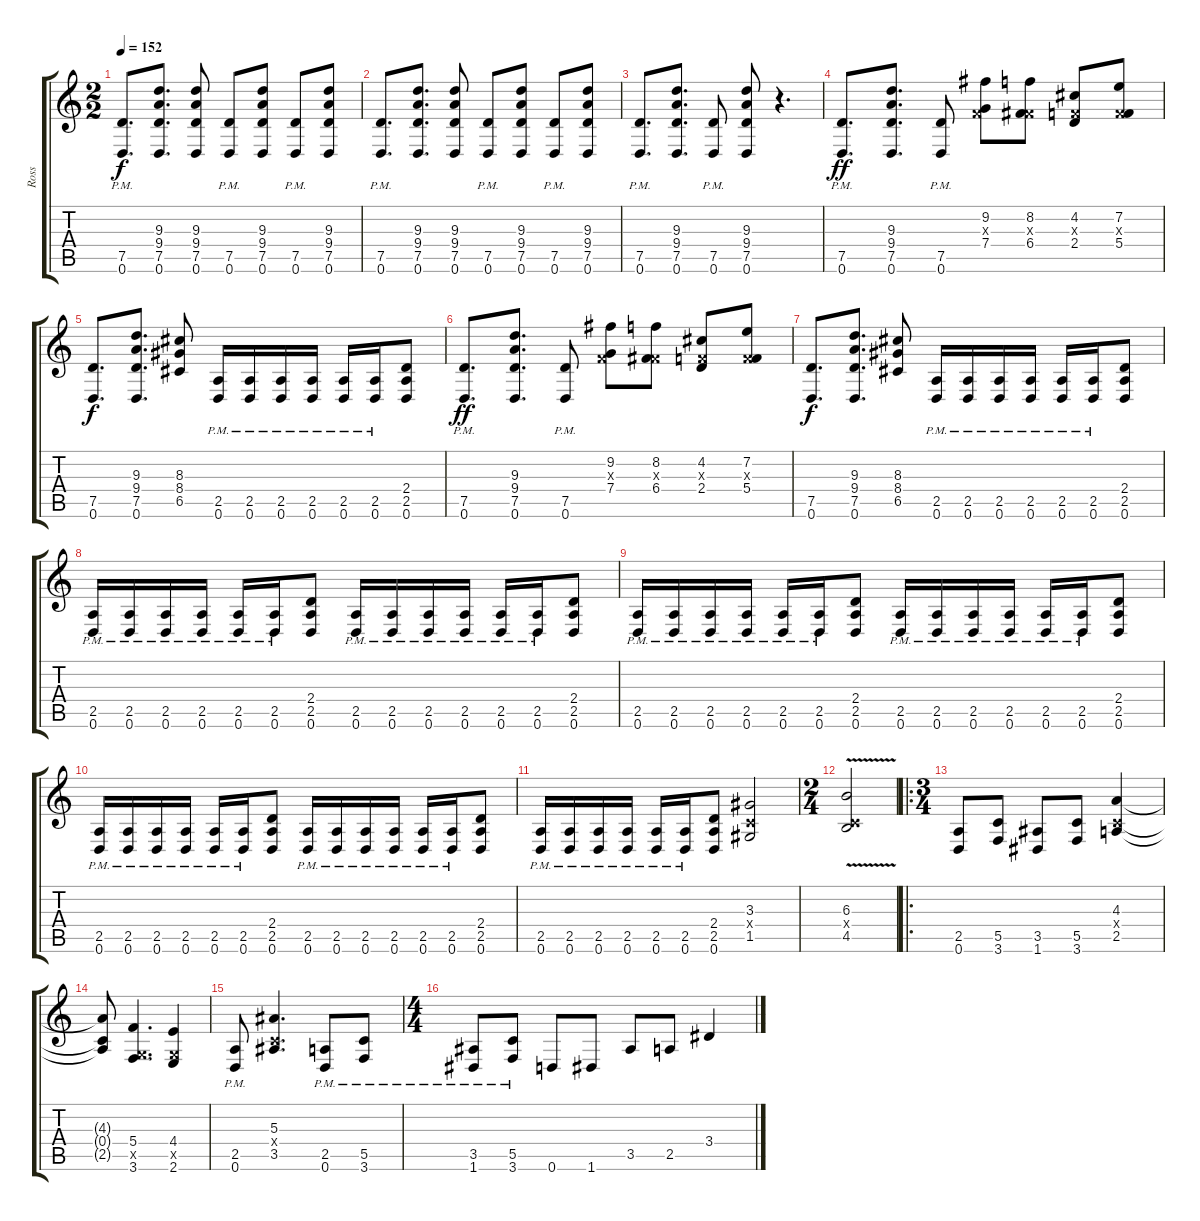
\track ("Ross" "Ross") {instrument overdrivenguitar}
\staff {score tabs}
\tuning (D4 A3 F3 C3 G2 D2) {hide}
\ts (2 2)
\tempo 152
\clef g2
\ks c
(7.5{pm} 0.6{pm}).8{d dy f} (9.3 9.4 7.5 0.6).8{d} (9.3 9.4 7.5 0.6).8 (7.5{pm} 0.6).8 (9.3 9.4 7.5 0.6).8 (7.5 0.6{pm}).8 (9.3 9.4 7.5 0.6).8 |
(7.5{pm} 0.6).8{d} (9.3 9.4 7.5 0.6).8{d} (9.3 9.4 7.5 0.6).8 (7.5{pm} 0.6).8 (9.3 9.4 7.5 0.6).8 (7.5{pm} 0.6).8 (9.3 9.4 7.5 0.6).8 |
(7.5{pm} 0.6).8{d} (9.3 9.4 7.5 0.6).8{d} (7.5{pm} 0.6).8 (9.3 9.4 7.5 0.6).8 r.4{d} |
(7.5{pm} 0.6).8{d dy ff} (9.3 9.4 7.5 0.6).8{d} (7.5{pm} 0.6).8 (9.2 0.3{x} 7.4).8 (8.2 0.3{x} 6.4).8 (4.2 0.3{x} 2.4).8 (7.2 0.3{x} 5.4).8 |
(7.5 0.6).8{d dy f} (9.3 9.4 7.5 0.6).8{d} (8.3 8.4 6.5).8 (2.5{pm} 0.6).16 (2.5{pm} 0.6).16 (2.5{pm} 0.6).16 (2.5{pm} 0.6).16 (2.5{pm} 0.6).16 (2.5{pm} 0.6).16 (2.4 2.5 0.6).8 |
(7.5{pm} 0.6).8{d dy ff} (9.3 9.4 7.5 0.6).8{d} (7.5{pm} 0.6).8 (9.2 0.3{x} 7.4).8 (8.2 0.3{x} 6.4).8 (4.2 0.3{x} 2.4).8 (7.2 0.3{x} 5.4).8 |
(7.5 0.6).8{d dy f} (9.3 9.4 7.5 0.6).8{d} (8.3 8.4 6.5).8 (2.5{pm} 0.6).16 (2.5{pm} 0.6).16 (2.5{pm} 0.6).16 (2.5{pm} 0.6).16 (2.5{pm} 0.6).16 (2.5{pm} 0.6).16 (2.4 2.5 0.6).8 |
(2.5{pm} 0.6).16 (2.5{pm} 0.6).16 (2.5{pm} 0.6).16 (2.5{pm} 0.6).16 (2.5{pm} 0.6).16 (2.5{pm} 0.6).16 (2.4 2.5 0.6).8 (2.5{pm} 0.6).16 (2.5{pm} 0.6).16 (2.5{pm} 0.6).16 (2.5{pm} 0.6).16 (2.5{pm} 0.6).16 (2.5{pm} 0.6).16 (2.4 2.5 0.6).8 |
(2.5{pm} 0.6).16 (2.5{pm} 0.6).16 (2.5{pm} 0.6).16 (2.5{pm} 0.6).16 (2.5{pm} 0.6).16 (2.5{pm} 0.6).16 (2.4 2.5 0.6).8 (2.5{pm} 0.6).16 (2.5{pm} 0.6).16 (2.5{pm} 0.6).16 (2.5{pm} 0.6).16 (2.5{pm} 0.6).16 (2.5{pm} 0.6).16 (2.4 2.5 0.6).8 |
(2.5{pm} 0.6).16 (2.5{pm} 0.6).16 (2.5{pm} 0.6).16 (2.5{pm} 0.6).16 (2.5{pm} 0.6).16 (2.5{pm} 0.6).16 (2.4 2.5 0.6).8 (2.5{pm} 0.6).16 (2.5{pm} 0.6).16 (2.5{pm} 0.6).16 (2.5{pm} 0.6).16 (2.5{pm} 0.6).16 (2.5{pm} 0.6).16 (2.4 2.5 0.6).8 |
(2.5{pm} 0.6).16 (2.5{pm} 0.6).16 (2.5{pm} 0.6).16 (2.5{pm} 0.6).16 (2.5{pm} 0.6).16 (2.5{pm} 0.6).16 (2.4 2.5 0.6).8 (3.3 0.4{x} 1.5).2 |
\ts (2 4)
(6.3{v} 0.4{x} 4.5).2 |
\ro
\ts (3 4)
(2.5 0.6).8 (5.5 3.6).8 (3.5 1.6).8 (5.5 3.6).8 (4.3 0.4{x} 2.5).4 |
(4.3{t} 0.4{t} 2.5{t}).8 (5.4 0.5{x} 3.6).4{d} (4.4 0.5{x} 2.6).4 |
(2.5{pm} 0.6).8 (5.3 0.4{x} 3.5).4{d} (2.5{pm} 0.6).8 (5.5{pm} 3.6).8 |
\ts (4 4)
(3.5{pm} 1.6).8 (5.5{pm} 3.6).8 0.6.8 1.6.8 3.5.8 2.5.8 3.4.4
